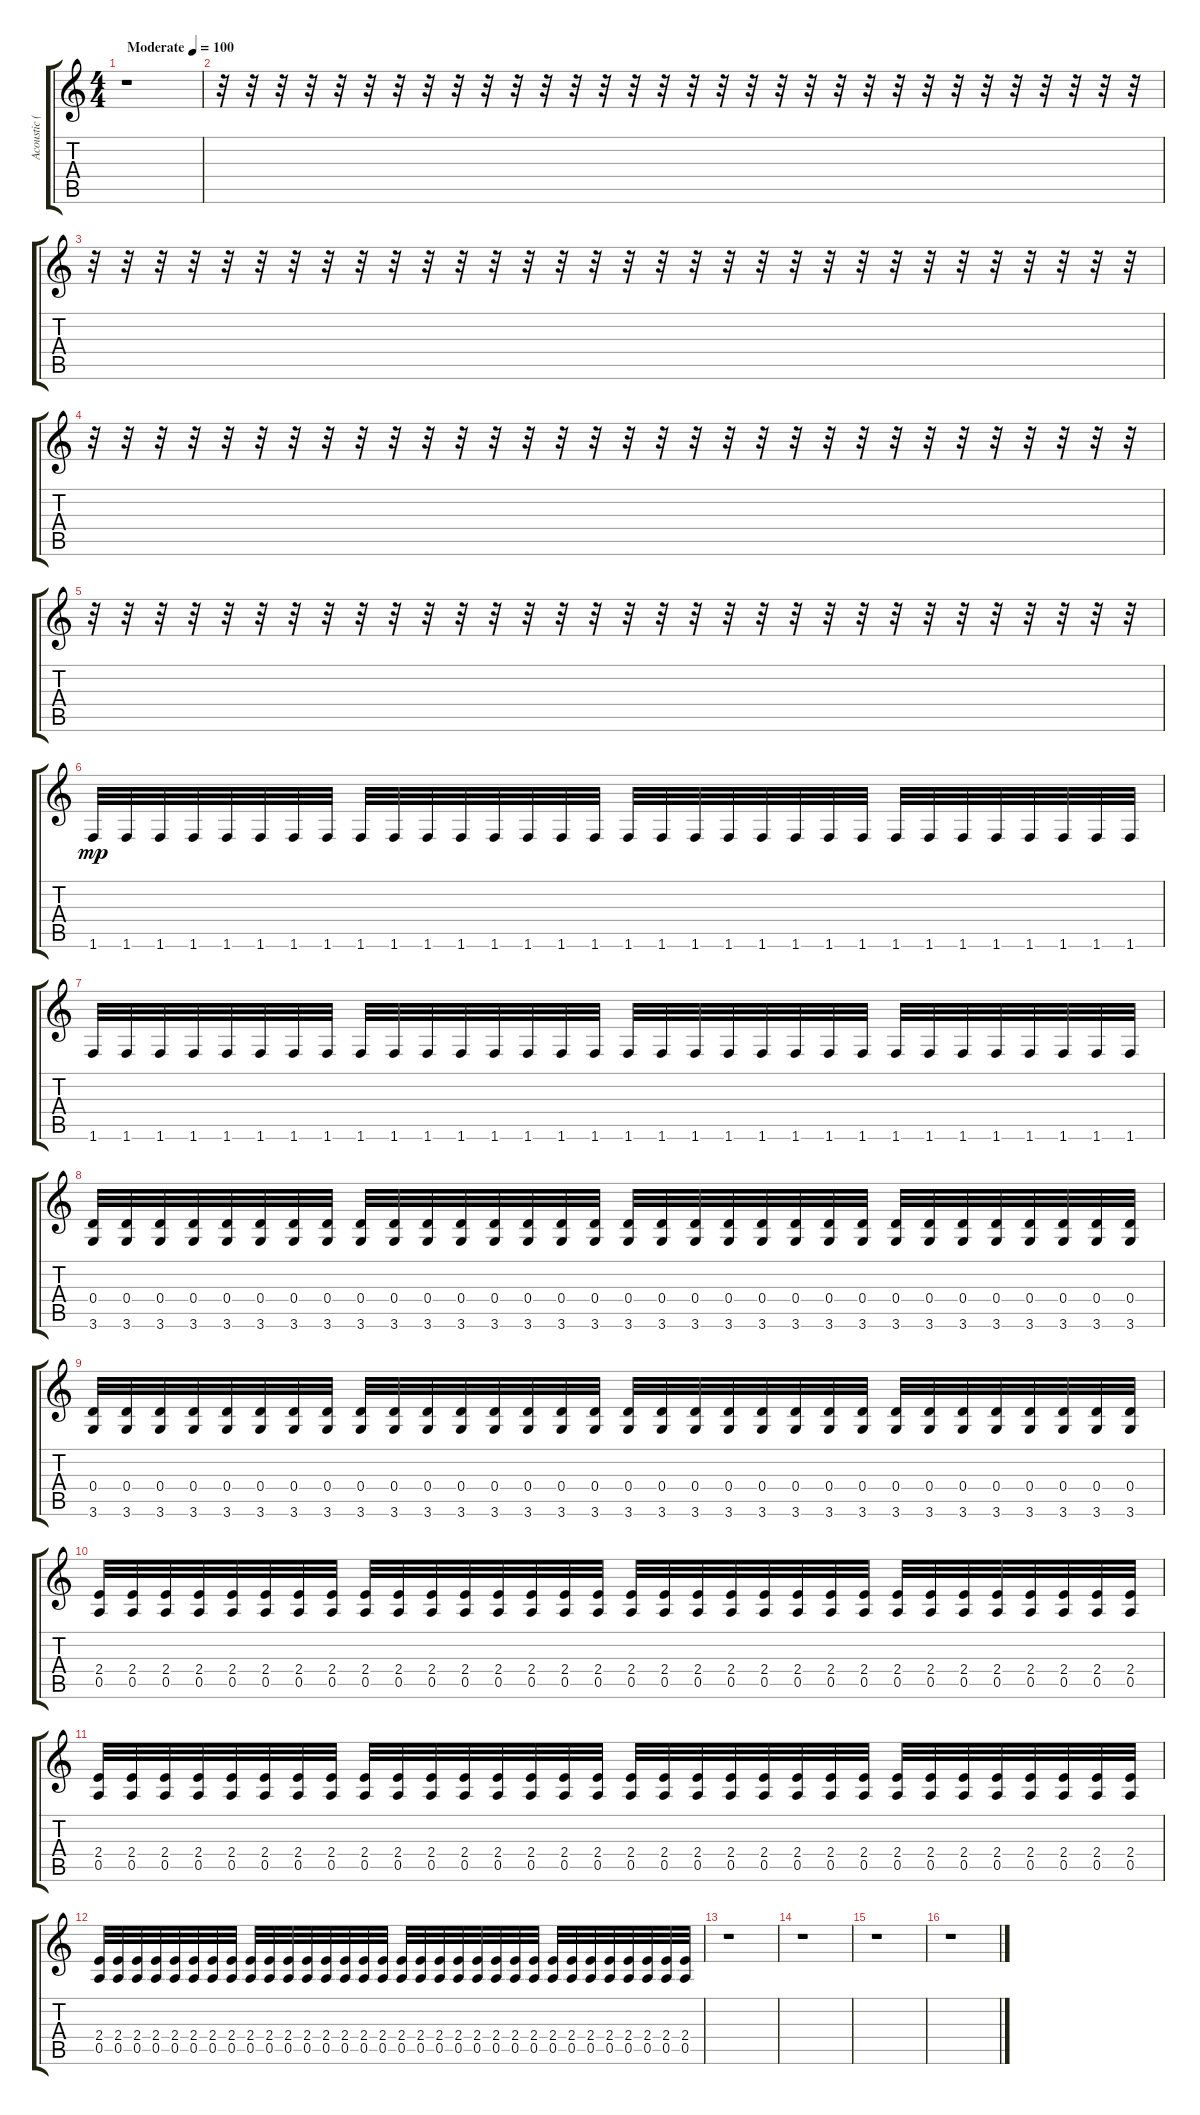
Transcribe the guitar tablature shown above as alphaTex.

\track ("Acoustic (nylon)" "Acoustic (") {instrument acousticguitarnylon}
\staff {score tabs}
\tuning (E4 B3 G3 D3 A2 E2) {hide}
\ts (4 4)
\tempo (100 "Moderate")
\clef g2
\ks c
r.1{dy mp instrument acousticguitarnylon} |
r.32 r.32 r.32 r.32 r.32 r.32 r.32 r.32 r.32 r.32 r.32 r.32 r.32 r.32 r.32 r.32 r.32 r.32 r.32 r.32 r.32 r.32 r.32 r.32 r.32 r.32 r.32 r.32 r.32 r.32 r.32 r.32 |
r.32 r.32 r.32 r.32 r.32 r.32 r.32 r.32 r.32 r.32 r.32 r.32 r.32 r.32 r.32 r.32 r.32 r.32 r.32 r.32 r.32 r.32 r.32 r.32 r.32 r.32 r.32 r.32 r.32 r.32 r.32 r.32 |
r.32 r.32 r.32 r.32 r.32 r.32 r.32 r.32 r.32 r.32 r.32 r.32 r.32 r.32 r.32 r.32 r.32 r.32 r.32 r.32 r.32 r.32 r.32 r.32 r.32 r.32 r.32 r.32 r.32 r.32 r.32 r.32 |
r.32 r.32 r.32 r.32 r.32 r.32 r.32 r.32 r.32 r.32 r.32 r.32 r.32 r.32 r.32 r.32 r.32 r.32 r.32 r.32 r.32 r.32 r.32 r.32 r.32 r.32 r.32 r.32 r.32 r.32 r.32 r.32 |
1.6.32 1.6.32 1.6.32 1.6.32 1.6.32 1.6.32 1.6.32 1.6.32 1.6.32 1.6.32 1.6.32 1.6.32 1.6.32 1.6.32 1.6.32 1.6.32 1.6.32 1.6.32 1.6.32 1.6.32 1.6.32 1.6.32 1.6.32 1.6.32 1.6.32 1.6.32 1.6.32 1.6.32 1.6.32 1.6.32 1.6.32 1.6.32 |
1.6.32 1.6.32 1.6.32 1.6.32 1.6.32 1.6.32 1.6.32 1.6.32 1.6.32 1.6.32 1.6.32 1.6.32 1.6.32 1.6.32 1.6.32 1.6.32 1.6.32 1.6.32 1.6.32 1.6.32 1.6.32 1.6.32 1.6.32 1.6.32 1.6.32 1.6.32 1.6.32 1.6.32 1.6.32 1.6.32 1.6.32 1.6.32 |
(0.4 3.6).32 (0.4 3.6).32 (0.4 3.6).32 (0.4 3.6).32 (0.4 3.6).32 (0.4 3.6).32 (0.4 3.6).32 (0.4 3.6).32 (0.4 3.6).32 (0.4 3.6).32 (0.4 3.6).32 (0.4 3.6).32 (0.4 3.6).32 (0.4 3.6).32 (0.4 3.6).32 (0.4 3.6).32 (0.4 3.6).32 (0.4 3.6).32 (0.4 3.6).32 (0.4 3.6).32 (0.4 3.6).32 (0.4 3.6).32 (0.4 3.6).32 (0.4 3.6).32 (0.4 3.6).32 (0.4 3.6).32 (0.4 3.6).32 (0.4 3.6).32 (0.4 3.6).32 (0.4 3.6).32 (0.4 3.6).32 (0.4 3.6).32 |
(0.4 3.6).32 (0.4 3.6).32 (0.4 3.6).32 (0.4 3.6).32 (0.4 3.6).32 (0.4 3.6).32 (0.4 3.6).32 (0.4 3.6).32 (0.4 3.6).32 (0.4 3.6).32 (0.4 3.6).32 (0.4 3.6).32 (0.4 3.6).32 (0.4 3.6).32 (0.4 3.6).32 (0.4 3.6).32 (0.4 3.6).32 (0.4 3.6).32 (0.4 3.6).32 (0.4 3.6).32 (0.4 3.6).32 (0.4 3.6).32 (0.4 3.6).32 (0.4 3.6).32 (0.4 3.6).32 (0.4 3.6).32 (0.4 3.6).32 (0.4 3.6).32 (0.4 3.6).32 (0.4 3.6).32 (0.4 3.6).32 (0.4 3.6).32 |
(2.4 0.5).32 (2.4 0.5).32 (2.4 0.5).32 (2.4 0.5).32 (2.4 0.5).32 (2.4 0.5).32 (2.4 0.5).32 (2.4 0.5).32 (2.4 0.5).32 (2.4 0.5).32 (2.4 0.5).32 (2.4 0.5).32 (2.4 0.5).32 (2.4 0.5).32 (2.4 0.5).32 (2.4 0.5).32 (2.4 0.5).32 (2.4 0.5).32 (2.4 0.5).32 (2.4 0.5).32 (2.4 0.5).32 (2.4 0.5).32 (2.4 0.5).32 (2.4 0.5).32 (2.4 0.5).32 (2.4 0.5).32 (2.4 0.5).32 (2.4 0.5).32 (2.4 0.5).32 (2.4 0.5).32 (2.4 0.5).32 (2.4 0.5).32 |
(2.4 0.5).32 (2.4 0.5).32 (2.4 0.5).32 (2.4 0.5).32 (2.4 0.5).32 (2.4 0.5).32 (2.4 0.5).32 (2.4 0.5).32 (2.4 0.5).32 (2.4 0.5).32 (2.4 0.5).32 (2.4 0.5).32 (2.4 0.5).32 (2.4 0.5).32 (2.4 0.5).32 (2.4 0.5).32 (2.4 0.5).32 (2.4 0.5).32 (2.4 0.5).32 (2.4 0.5).32 (2.4 0.5).32 (2.4 0.5).32 (2.4 0.5).32 (2.4 0.5).32 (2.4 0.5).32 (2.4 0.5).32 (2.4 0.5).32 (2.4 0.5).32 (2.4 0.5).32 (2.4 0.5).32 (2.4 0.5).32 (2.4 0.5).32 |
(2.4 0.5).32 (2.4 0.5).32 (2.4 0.5).32 (2.4 0.5).32 (2.4 0.5).32 (2.4 0.5).32 (2.4 0.5).32 (2.4 0.5).32 (2.4 0.5).32 (2.4 0.5).32 (2.4 0.5).32 (2.4 0.5).32 (2.4 0.5).32 (2.4 0.5).32 (2.4 0.5).32 (2.4 0.5).32 (2.4 0.5).32 (2.4 0.5).32 (2.4 0.5).32 (2.4 0.5).32 (2.4 0.5).32 (2.4 0.5).32 (2.4 0.5).32 (2.4 0.5).32 (2.4 0.5).32 (2.4 0.5).32 (2.4 0.5).32 (2.4 0.5).32 (2.4 0.5).32 (2.4 0.5).32 (2.4 0.5).32 (2.4 0.5).32 |
r.1 |
r.1 |
r.1 |
r.1
